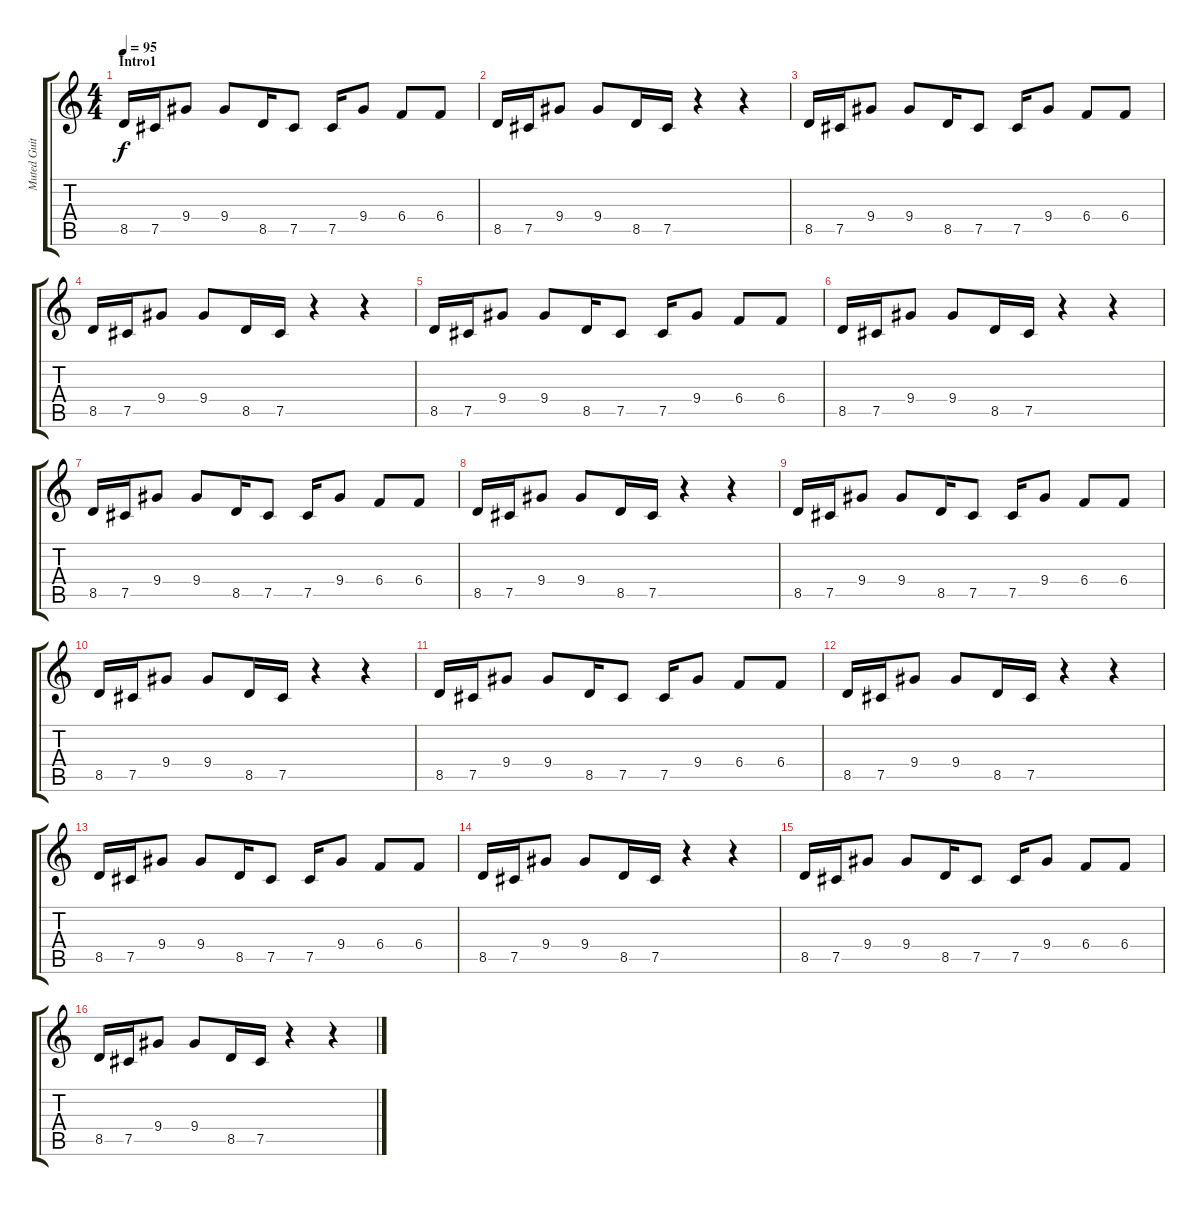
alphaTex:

\track ("Muted Guitar" "Muted Guit") {instrument electricguitarmuted}
\staff {score tabs}
\tuning (Db4 Ab3 E3 B2 Gb2 Db2) {hide}
\ts (4 4)
\section ("" "Intro1")
\tempo 95
\clef g2
\ks c
8.5.16{dy f instrument electricguitarmuted} 7.5.16 9.4.8 9.4.8 8.5.16 7.5.8 7.5.16 9.4.8 6.4.8 6.4.8 |
8.5.16 7.5.16 9.4.8 9.4.8 8.5.16 7.5.16 r.4 r.4 |
8.5.16 7.5.16 9.4.8 9.4.8 8.5.16 7.5.8 7.5.16 9.4.8 6.4.8 6.4.8 |
8.5.16 7.5.16 9.4.8 9.4.8 8.5.16 7.5.16 r.4 r.4 |
8.5.16 7.5.16 9.4.8 9.4.8 8.5.16 7.5.8 7.5.16 9.4.8 6.4.8 6.4.8 |
8.5.16 7.5.16 9.4.8 9.4.8 8.5.16 7.5.16 r.4 r.4 |
8.5.16 7.5.16 9.4.8 9.4.8 8.5.16 7.5.8 7.5.16 9.4.8 6.4.8 6.4.8 |
8.5.16 7.5.16 9.4.8 9.4.8 8.5.16 7.5.16 r.4 r.4 |
8.5.16 7.5.16 9.4.8 9.4.8 8.5.16 7.5.8 7.5.16 9.4.8 6.4.8 6.4.8 |
8.5.16 7.5.16 9.4.8 9.4.8 8.5.16 7.5.16 r.4 r.4 |
8.5.16 7.5.16 9.4.8 9.4.8 8.5.16 7.5.8 7.5.16 9.4.8 6.4.8 6.4.8 |
8.5.16 7.5.16 9.4.8 9.4.8 8.5.16 7.5.16 r.4 r.4 |
8.5.16 7.5.16 9.4.8 9.4.8 8.5.16 7.5.8 7.5.16 9.4.8 6.4.8 6.4.8 |
8.5.16 7.5.16 9.4.8 9.4.8 8.5.16 7.5.16 r.4 r.4 |
8.5.16 7.5.16 9.4.8 9.4.8 8.5.16 7.5.8 7.5.16 9.4.8 6.4.8 6.4.8 |
8.5.16 7.5.16 9.4.8 9.4.8 8.5.16 7.5.16 r.4 r.4
